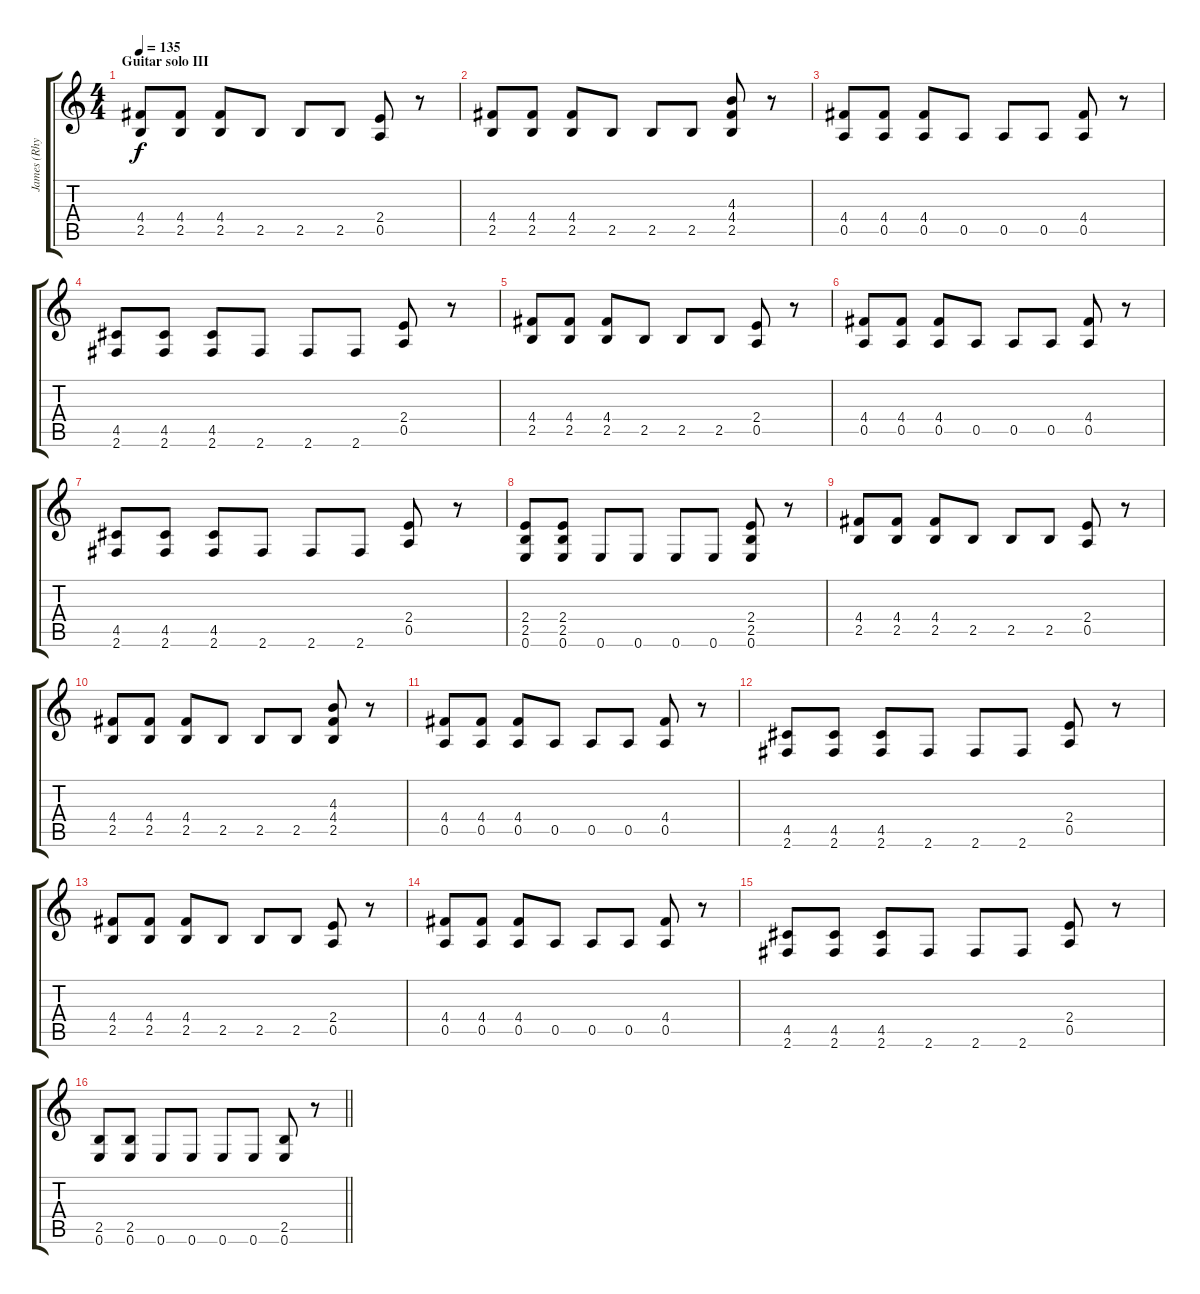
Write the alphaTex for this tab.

\track ("James (Rhythm Guitar)" "James (Rhy") {instrument distortionguitar}
\staff {score tabs}
\tuning (E4 B3 G3 D3 A2 E2) {hide}
\ts (4 4)
\section ("" "Guitar solo III")
\tempo 135
\clef g2
\ks c
(4.4 2.5).8{dy f} (4.4 2.5).8 (4.4 2.5).8 2.5.8 2.5.8 2.5.8 (2.4 0.5).8 r.8 |
(4.4 2.5).8 (4.4 2.5).8 (4.4 2.5).8 2.5.8 2.5.8 2.5.8 (4.3 4.4 2.5).8 r.8 |
(4.4 0.5).8 (4.4 0.5).8 (4.4 0.5).8 0.5.8 0.5.8 0.5.8 (4.4 0.5).8 r.8 |
(4.5 2.6).8 (4.5 2.6).8 (4.5 2.6).8 2.6.8 2.6.8 2.6.8 (2.4 0.5).8 r.8 |
(4.4 2.5).8 (4.4 2.5).8 (4.4 2.5).8 2.5.8 2.5.8 2.5.8 (2.4 0.5).8 r.8 |
(4.4 0.5).8 (4.4 0.5).8 (4.4 0.5).8 0.5.8 0.5.8 0.5.8 (4.4 0.5).8 r.8 |
(4.5 2.6).8 (4.5 2.6).8 (4.5 2.6).8 2.6.8 2.6.8 2.6.8 (2.4 0.5).8 r.8 |
(2.4 2.5 0.6).8 (2.4 2.5 0.6).8 0.6.8 0.6.8 0.6.8 0.6.8 (2.4 2.5 0.6).8 r.8 |
(4.4 2.5).8 (4.4 2.5).8 (4.4 2.5).8 2.5.8 2.5.8 2.5.8 (2.4 0.5).8 r.8 |
(4.4 2.5).8 (4.4 2.5).8 (4.4 2.5).8 2.5.8 2.5.8 2.5.8 (4.3 4.4 2.5).8 r.8 |
(4.4 0.5).8 (4.4 0.5).8 (4.4 0.5).8 0.5.8 0.5.8 0.5.8 (4.4 0.5).8 r.8 |
(4.5 2.6).8 (4.5 2.6).8 (4.5 2.6).8 2.6.8 2.6.8 2.6.8 (2.4 0.5).8 r.8 |
(4.4 2.5).8 (4.4 2.5).8 (4.4 2.5).8 2.5.8 2.5.8 2.5.8 (2.4 0.5).8 r.8 |
(4.4 0.5).8 (4.4 0.5).8 (4.4 0.5).8 0.5.8 0.5.8 0.5.8 (4.4 0.5).8 r.8 |
(4.5 2.6).8 (4.5 2.6).8 (4.5 2.6).8 2.6.8 2.6.8 2.6.8 (2.4 0.5).8 r.8 |
\barLineRight lightlight
(2.5 0.6).8 (2.5 0.6).8 0.6.8 0.6.8 0.6.8 0.6.8 (2.5 0.6).8 r.8
